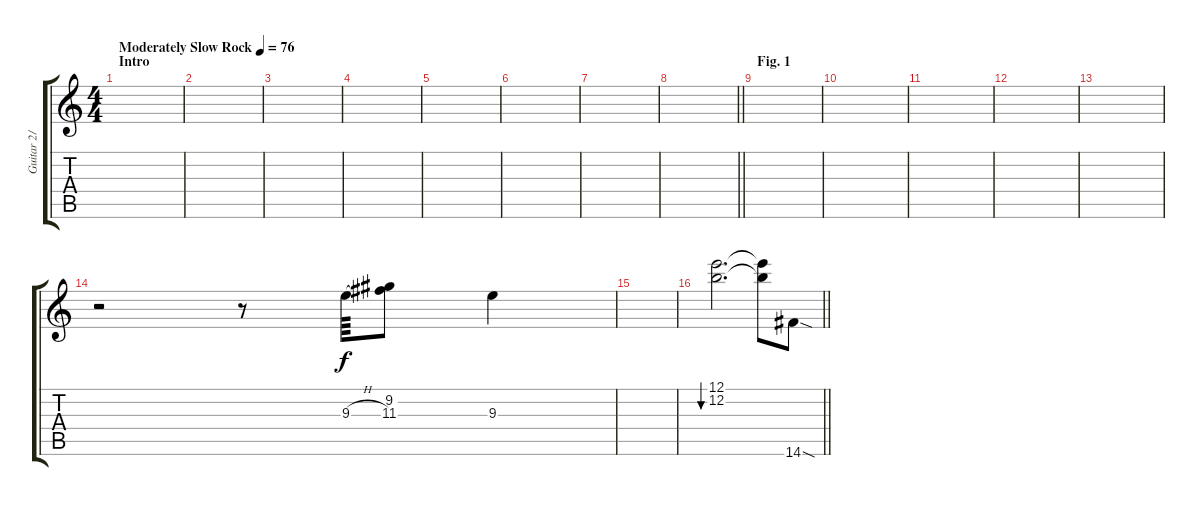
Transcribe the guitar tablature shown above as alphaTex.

\track ("Guitar 2/ Fill" "Guitar 2/ ") {instrument electricguitarclean}
\staff {score tabs}
\tuning (E4 B3 G3 D3 A2 E2) {hide}
\ts (4 4)
\section ("" "Intro")
\tempo (76 "Moderately Slow Rock")
\clef g2
\ks c
|
|
|
|
|
|
|
\barLineRight lightlight
|
\section ("" "Fig. 1")
|
|
|
|
|
r.2 r.8 9.3{h}.64 (9.2 11.3).8 9.3.4 |
|
\barLineRight lightlight
(12.1 12.2).2{d bu 60} (12.1{t} 12.2{t}).8 14.6{sod}.8
